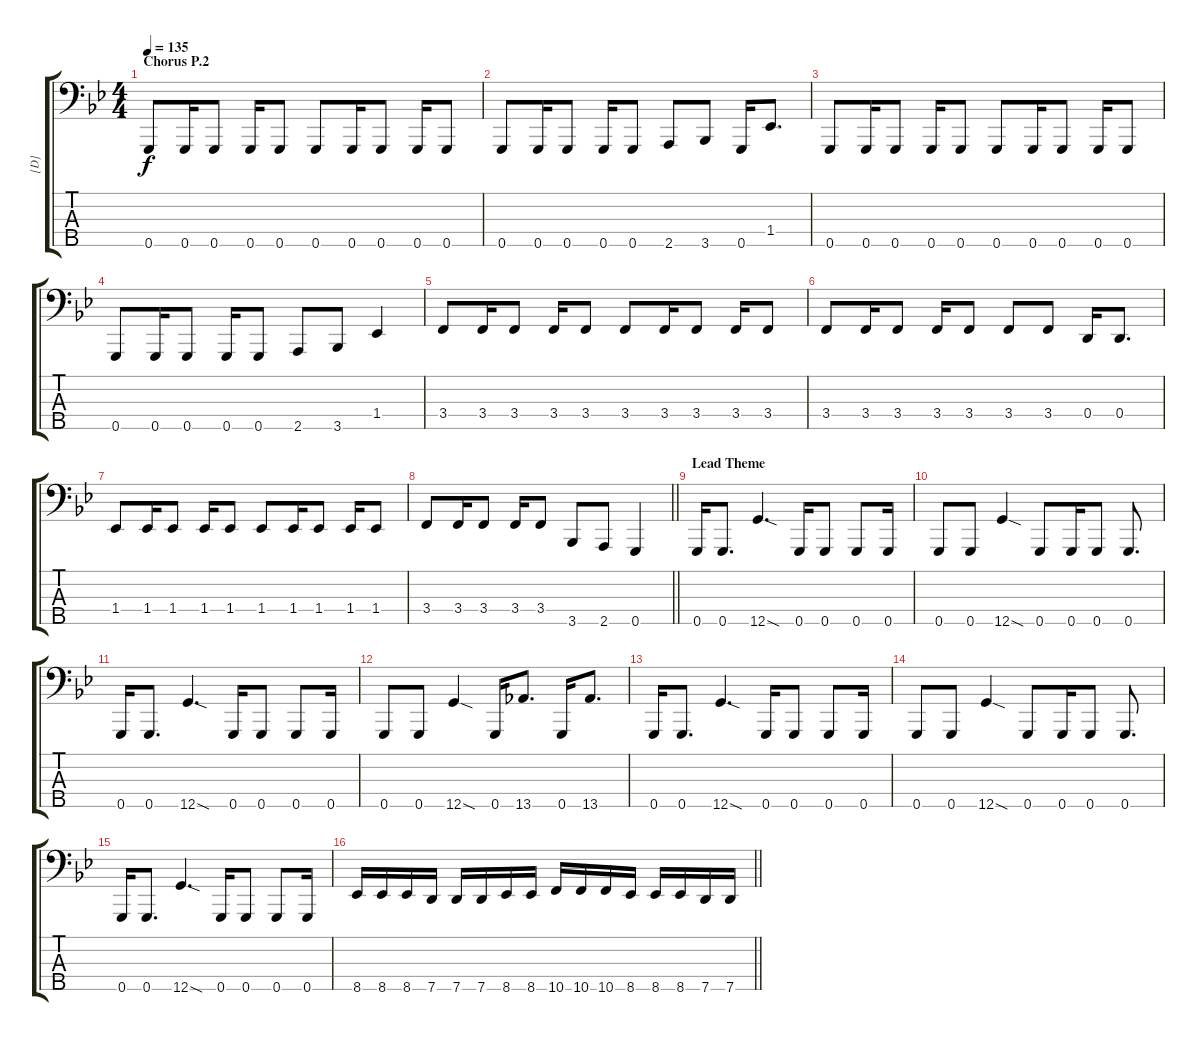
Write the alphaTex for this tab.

\track ("[D]" "[D]") {instrument electricbassfinger}
\staff {score tabs}
\tuning (F2 C2 G1 D1 G0) {hide}
\ts (4 4)
\section ("" "Chorus P.2")
\tempo 135
\clef f4
\ks gminor
0.5.8{dy f} 0.5.16 0.5.8 0.5.16 0.5.8 0.5.8 0.5.16 0.5.8 0.5.16 0.5.8 |
0.5.8 0.5.16 0.5.8 0.5.16 0.5.8 2.5.8 3.5.8 0.5.16 1.4.8{d} |
0.5.8 0.5.16 0.5.8 0.5.16 0.5.8 0.5.8 0.5.16 0.5.8 0.5.16 0.5.8 |
0.5.8 0.5.16 0.5.8 0.5.16 0.5.8 2.5.8 3.5.8 1.4.4 |
3.4.8 3.4.16 3.4.8 3.4.16 3.4.8 3.4.8 3.4.16 3.4.8 3.4.16 3.4.8 |
3.4.8 3.4.16 3.4.8 3.4.16 3.4.8 3.4.8 3.4.8 0.4.16 0.4.8{d} |
1.4.8 1.4.16 1.4.8 1.4.16 1.4.8 1.4.8 1.4.16 1.4.8 1.4.16 1.4.8 |
\barLineRight lightlight
3.4.8 3.4.16 3.4.8 3.4.16 3.4.8 3.5.8 2.5.8 0.5.4 |
\section ("" "Lead Theme")
0.5.16 0.5.8{d} 12.5{sod}.4{d} 0.5.16 0.5.8 0.5.8 0.5.16 |
0.5.8 0.5.8 12.5{sod}.4 0.5.8 0.5.16 0.5.8 0.5.8{d} |
0.5.16 0.5.8{d} 12.5{sod}.4{d} 0.5.16 0.5.8 0.5.8 0.5.16 |
0.5.8 0.5.8 12.5{sod}.4 0.5.16 13.5.8{d} 0.5.16 13.5.8{d} |
0.5.16 0.5.8{d} 12.5{sod}.4{d} 0.5.16 0.5.8 0.5.8 0.5.16 |
0.5.8 0.5.8 12.5{sod}.4 0.5.8 0.5.16 0.5.8 0.5.8{d} |
0.5.16 0.5.8{d} 12.5{sod}.4{d} 0.5.16 0.5.8 0.5.8 0.5.16 |
\barLineRight lightlight
8.5.16 8.5.16 8.5.16 7.5.16 7.5.16 7.5.16 8.5.16 8.5.16 10.5.16 10.5.16 10.5.16 8.5.16 8.5.16 8.5.16 7.5.16 7.5.16
